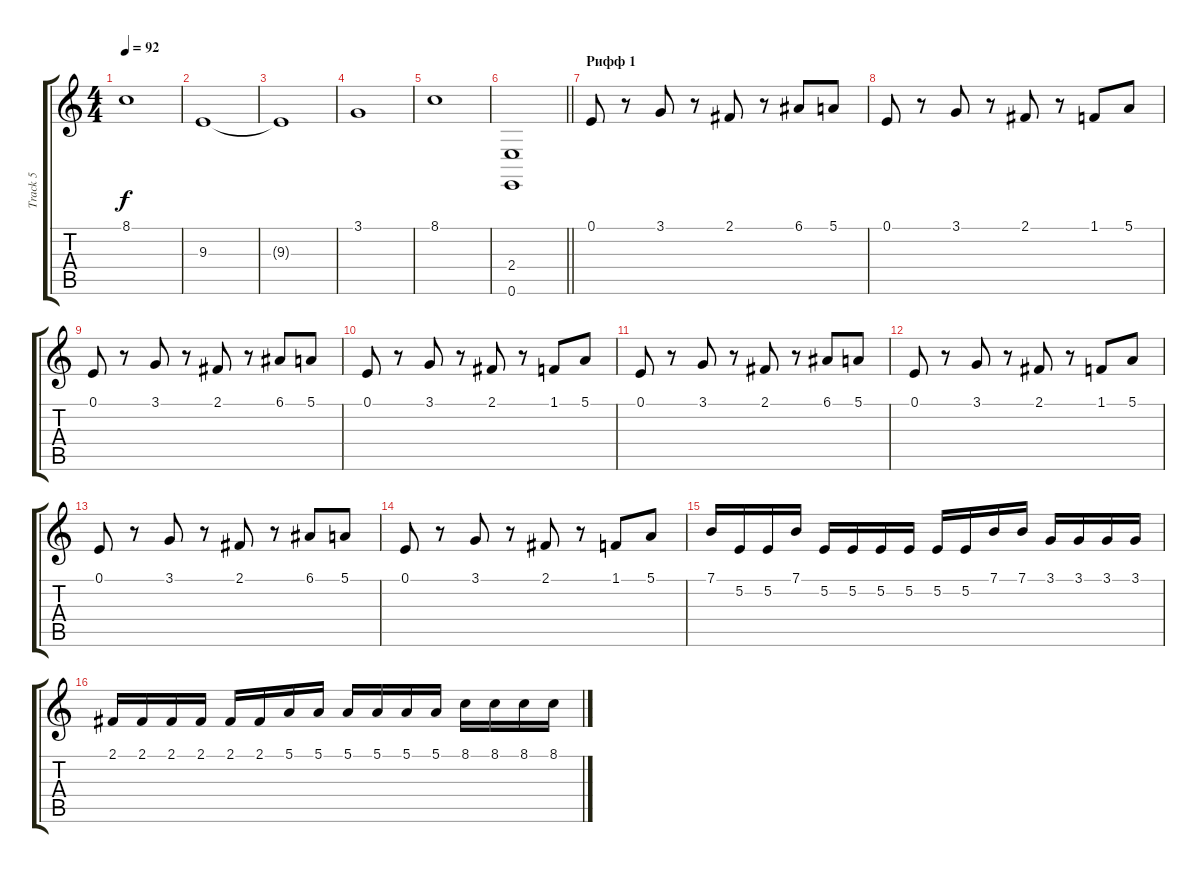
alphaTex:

\track ("Track 5" "Track 5") {instrument stringensemble1}
\staff {score tabs}
\tuning (E4 B3 G3 D3 A2 E2) {hide}
\ts (4 4)
\tempo 92
\clef g2
\ks c
8.1.1{dy f} |
9.3.1 |
9.3{t}.1 |
3.1.1 |
8.1.1 |
\barLineRight lightlight
(2.4 0.6).1 |
\section ("" "Рифф 1")
0.1.8 r.8 3.1.8 r.8 2.1.8 r.8 6.1.8 5.1.8 |
0.1.8 r.8 3.1.8 r.8 2.1.8 r.8 1.1.8 5.1.8 |
0.1.8 r.8 3.1.8 r.8 2.1.8 r.8 6.1.8 5.1.8 |
0.1.8 r.8 3.1.8 r.8 2.1.8 r.8 1.1.8 5.1.8 |
0.1.8 r.8 3.1.8 r.8 2.1.8 r.8 6.1.8 5.1.8 |
0.1.8 r.8 3.1.8 r.8 2.1.8 r.8 1.1.8 5.1.8 |
0.1.8 r.8 3.1.8 r.8 2.1.8 r.8 6.1.8 5.1.8 |
0.1.8 r.8 3.1.8 r.8 2.1.8 r.8 1.1.8 5.1.8 |
7.1.16 5.2.16 5.2.16 7.1.16 5.2.16 5.2.16 5.2.16 5.2.16 5.2.16 5.2.16 7.1.16 7.1.16 3.1.16 3.1.16 3.1.16 3.1.16 |
2.1.16 2.1.16 2.1.16 2.1.16 2.1.16 2.1.16 5.1.16 5.1.16 5.1.16 5.1.16 5.1.16 5.1.16 8.1.16 8.1.16 8.1.16 8.1.16
